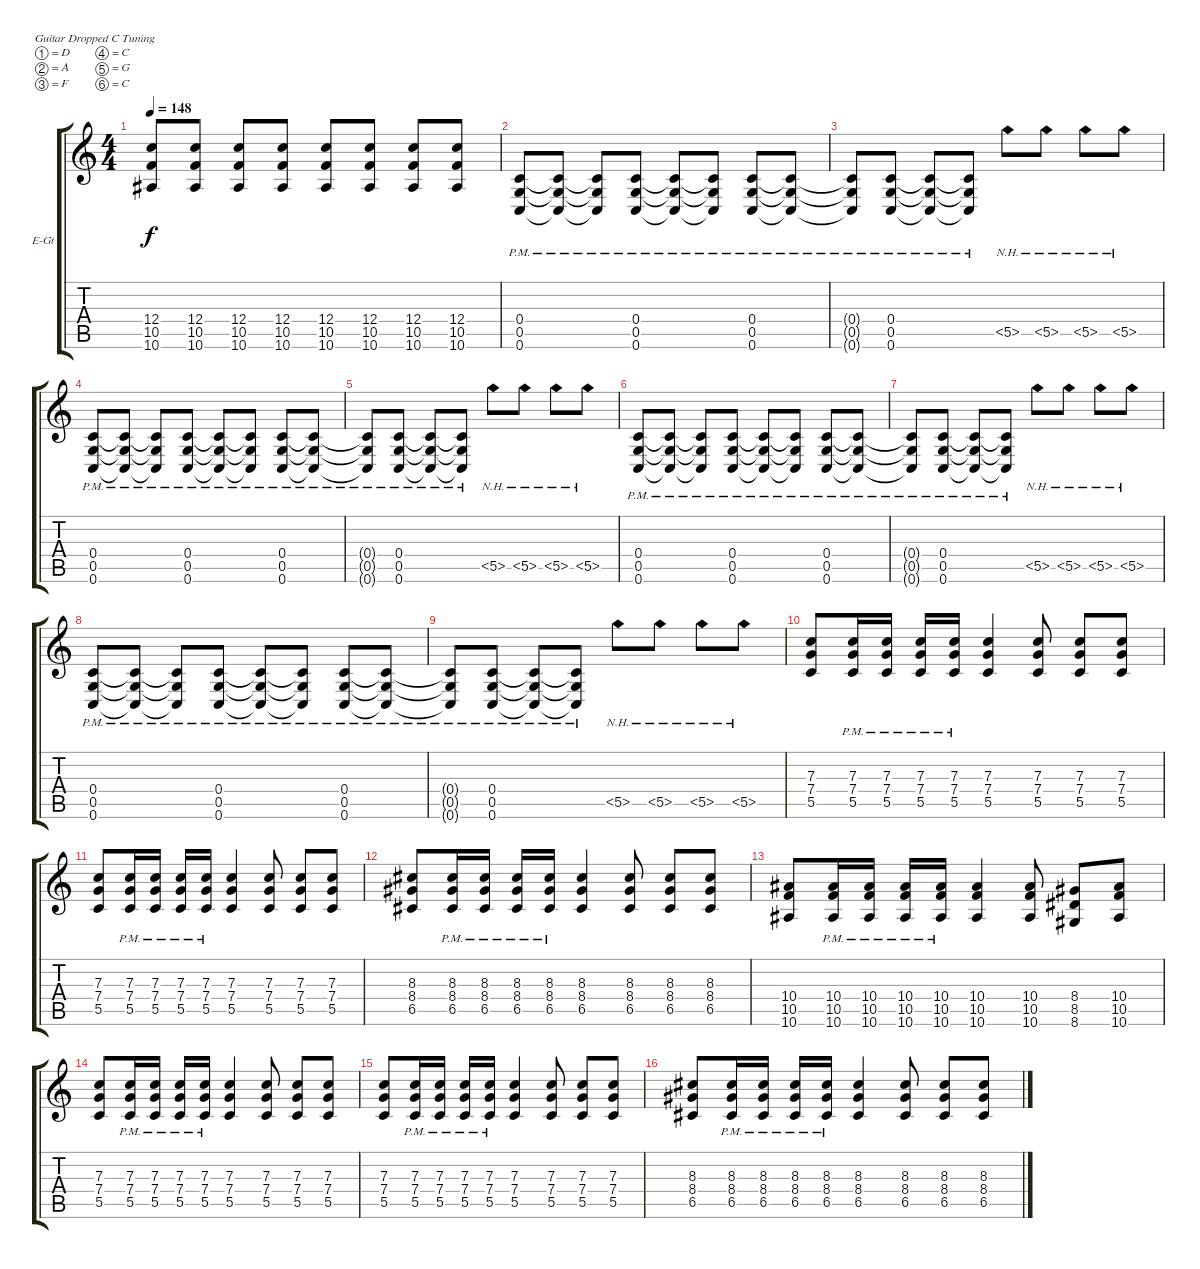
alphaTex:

\bracketExtendMode groupsimilarinstruments
\firstSystemTrackNameOrientation horizontal
\otherSystemsTrackNameOrientation horizontal
\track ("Rhythmic Guitar" "E-Gt") {instrument distortionguitar}
\staff {score tabs}
\tuning (D4 A3 F3 C3 G2 C2)
\ts (4 4)
\tempo 148
\clef g2
\ks c
(12.4 10.5 10.6).8{dy f} (12.4 10.5 10.6).8 (12.4 10.5 10.6).8 (12.4 10.5 10.6).8 (12.4 10.5 10.6).8 (12.4 10.5 10.6).8 (12.4 10.5 10.6).8 (12.4 10.5 10.6).8 |
(0.4{pm} 0.5{pm} 0.6{pm}).8 (0.4{pm t} 0.5{pm t} 0.6{pm t}).8 (0.4{pm t} 0.5{pm t} 0.6{pm t}).8 (0.4{pm} 0.5{pm} 0.6{pm}).8 (0.4{pm t} 0.5{pm t} 0.6{pm t}).8 (0.4{pm t} 0.5{pm t} 0.6{pm t}).8 (0.4{pm} 0.5{pm} 0.6{pm}).8 (0.4{pm t} 0.5{pm t} 0.6{pm t}).8 |
(0.4{pm t} 0.5{pm t} 0.6{pm t}).8 (0.4{pm} 0.5{pm} 0.6{pm}).8 (0.4{pm t} 0.5{pm t} 0.6{pm t}).8 (0.4{pm t} 0.5{pm t} 0.6{pm t}).8 5.5{nh}.8 5.5{nh}.8 5.5{nh}.8 5.5{nh}.8 |
(0.4{pm} 0.5{pm} 0.6{pm}).8 (0.4{pm t} 0.5{pm t} 0.6{pm t}).8 (0.4{pm t} 0.5{pm t} 0.6{pm t}).8 (0.4{pm} 0.5{pm} 0.6{pm}).8 (0.4{pm t} 0.5{pm t} 0.6{pm t}).8 (0.4{pm t} 0.5{pm t} 0.6{pm t}).8 (0.4{pm} 0.5{pm} 0.6{pm}).8 (0.4{pm t} 0.5{pm t} 0.6{pm t}).8 |
(0.4{pm t} 0.5{pm t} 0.6{pm t}).8 (0.4{pm} 0.5{pm} 0.6{pm}).8 (0.4{pm t} 0.5{pm t} 0.6{pm t}).8 (0.4{pm t} 0.5{pm t} 0.6{pm t}).8 5.5{nh}.8 5.5{nh}.8 5.5{nh}.8 5.5{nh}.8 |
(0.4{pm} 0.5{pm} 0.6{pm}).8 (0.4{pm t} 0.5{pm t} 0.6{pm t}).8 (0.4{pm t} 0.5{pm t} 0.6{pm t}).8 (0.4{pm} 0.5{pm} 0.6{pm}).8 (0.4{pm t} 0.5{pm t} 0.6{pm t}).8 (0.4{pm t} 0.5{pm t} 0.6{pm t}).8 (0.4{pm} 0.5{pm} 0.6{pm}).8 (0.4{pm t} 0.5{pm t} 0.6{pm t}).8 |
(0.4{pm t} 0.5{pm t} 0.6{pm t}).8 (0.4{pm} 0.5{pm} 0.6{pm}).8 (0.4{pm t} 0.5{pm t} 0.6{pm t}).8 (0.4{pm t} 0.5{pm t} 0.6{pm t}).8 5.5{nh}.8 5.5{nh}.8 5.5{nh}.8 5.5{nh}.8 |
(0.4{pm} 0.5{pm} 0.6{pm}).8 (0.4{pm t} 0.5{pm t} 0.6{pm t}).8 (0.4{pm t} 0.5{pm t} 0.6{pm t}).8 (0.4{pm} 0.5{pm} 0.6{pm}).8 (0.4{pm t} 0.5{pm t} 0.6{pm t}).8 (0.4{pm t} 0.5{pm t} 0.6{pm t}).8 (0.4{pm} 0.5{pm} 0.6{pm}).8 (0.4{pm t} 0.5{pm t} 0.6{pm t}).8 |
(0.4{pm t} 0.5{pm t} 0.6{pm t}).8 (0.4{pm} 0.5{pm} 0.6{pm}).8 (0.4{pm t} 0.5{pm t} 0.6{pm t}).8 (0.4{pm t} 0.5{pm t} 0.6{pm t}).8 5.5{nh}.8 5.5{nh}.8 5.5{nh}.8 5.5{nh}.8 |
(7.3 7.4 5.5).8 (7.3{pm} 7.4{pm} 5.5{pm}).16 (7.3{pm} 7.4{pm} 5.5{pm}).16 (7.3{pm} 7.4{pm} 5.5{pm}).16 (7.3{pm} 7.4{pm} 5.5{pm}).16 (7.3 7.4 5.5).4 (7.3 7.4 5.5).8 (7.3 7.4 5.5).8 (7.3 7.4 5.5).8 |
(7.3 7.4 5.5).8 (7.3{pm} 7.4{pm} 5.5{pm}).16 (7.3{pm} 7.4{pm} 5.5{pm}).16 (7.3{pm} 7.4{pm} 5.5{pm}).16 (7.3{pm} 7.4{pm} 5.5{pm}).16 (7.3 7.4 5.5).4 (7.3 7.4 5.5).8 (7.3 7.4 5.5).8 (7.3 7.4 5.5).8 |
(8.3 8.4 6.5).8 (8.3{pm} 8.4{pm} 6.5{pm}).16 (8.3{pm} 8.4{pm} 6.5{pm}).16 (8.3{pm} 8.4{pm} 6.5{pm}).16 (8.3{pm} 8.4{pm} 6.5{pm}).16 (8.3 8.4 6.5).4 (8.3 8.4 6.5).8 (8.3 8.4 6.5).8 (8.3 8.4 6.5).8 |
(10.4 10.5 10.6).8 (10.4{pm} 10.5{pm} 10.6{pm}).16 (10.4{pm} 10.5{pm} 10.6{pm}).16 (10.4{pm} 10.5{pm} 10.6{pm}).16 (10.4{pm} 10.5{pm} 10.6{pm}).16 (10.4 10.5 10.6).4 (10.4 10.5 10.6).8 (8.4 8.5 8.6).8 (10.4 10.5 10.6).8 |
(7.3 7.4 5.5).8 (7.3{pm} 7.4{pm} 5.5{pm}).16 (7.3{pm} 7.4{pm} 5.5{pm}).16 (7.3{pm} 7.4{pm} 5.5{pm}).16 (7.3{pm} 7.4{pm} 5.5{pm}).16 (7.3 7.4 5.5).4 (7.3 7.4 5.5).8 (7.3 7.4 5.5).8 (7.3 7.4 5.5).8 |
(7.3 7.4 5.5).8 (7.3{pm} 7.4{pm} 5.5{pm}).16 (7.3{pm} 7.4{pm} 5.5{pm}).16 (7.3{pm} 7.4{pm} 5.5{pm}).16 (7.3{pm} 7.4{pm} 5.5{pm}).16 (7.3 7.4 5.5).4 (7.3 7.4 5.5).8 (7.3 7.4 5.5).8 (7.3 7.4 5.5).8 |
(8.3 8.4 6.5).8 (8.3{pm} 8.4{pm} 6.5{pm}).16 (8.3{pm} 8.4{pm} 6.5{pm}).16 (8.3{pm} 8.4{pm} 6.5{pm}).16 (8.3{pm} 8.4{pm} 6.5{pm}).16 (8.3 8.4 6.5).4 (8.3 8.4 6.5).8 (8.3 8.4 6.5).8 (8.3 8.4 6.5).8
